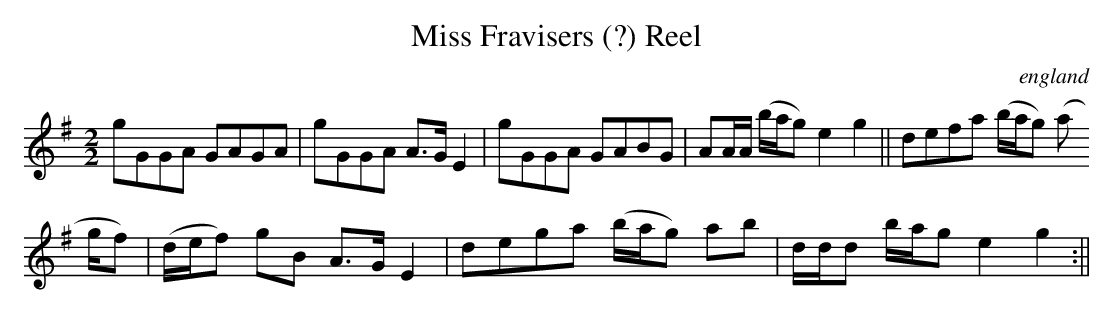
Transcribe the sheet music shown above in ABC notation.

X:1
T:Miss Fravisers (?) Reel
O:england
M:2/2
L:1/8
K:G major
gGGA GAGA|gGGA A>GE2|gGGA GABG|AA/2A/2 (b/2a/2g) e2g2||defa (b/2a/2g) (a
/2g/2f)|(d/2e/2f) gB A>G E2|dega (b/2a/2g) ab|d/2d/2d b/2a/2g e2g2:||
